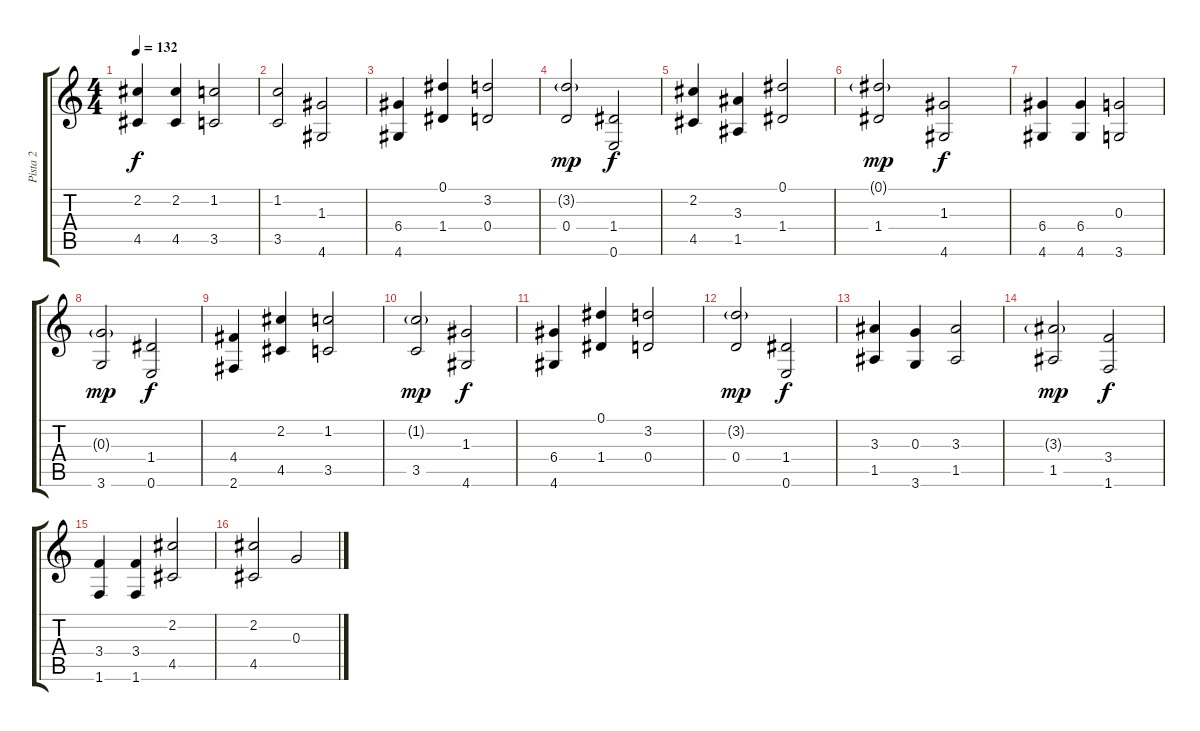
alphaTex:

\track ("Pista 2" "Pista 2") {instrument acousticguitarsteel}
\staff {score tabs}
\tuning (Eb4 B3 G3 D3 A2 E2) {hide}
\ts (4 4)
\tempo 132
\clef g2
\ks c
(2.2 4.5).4{dy f} (2.2 4.5).4 (1.2 3.5).2 |
(1.2 3.5).2 (1.3 4.6).2 |
(6.4 4.6).4 (0.1 1.4).4 (3.2 0.4).2 |
(3.2{g} 0.4).2{dy mp} (1.4 0.6).2{dy f} |
(2.2 4.5).4 (3.3 1.5).4 (0.1 1.4).2 |
(0.1{g} 1.4).2{dy mp} (1.3 4.6).2{dy f} |
(6.4 4.6).4 (6.4 4.6).4 (0.3 3.6).2 |
(0.3{g} 3.6).2{dy mp} (1.4 0.6).2{dy f} |
(4.4 2.6).4 (2.2 4.5).4 (1.2 3.5).2 |
(1.2{g} 3.5).2{dy mp} (1.3 4.6).2{dy f} |
(6.4 4.6).4 (0.1 1.4).4 (3.2 0.4).2 |
(3.2{g} 0.4).2{dy mp} (1.4 0.6).2{dy f} |
(3.3 1.5).4 (0.3 3.6).4 (3.3 1.5).2 |
(3.3{g} 1.5).2{dy mp} (3.4 1.6).2{dy f} |
(3.4 1.6).4 (3.4 1.6).4 (2.2 4.5).2 |
(2.2 4.5).2 0.3.2
